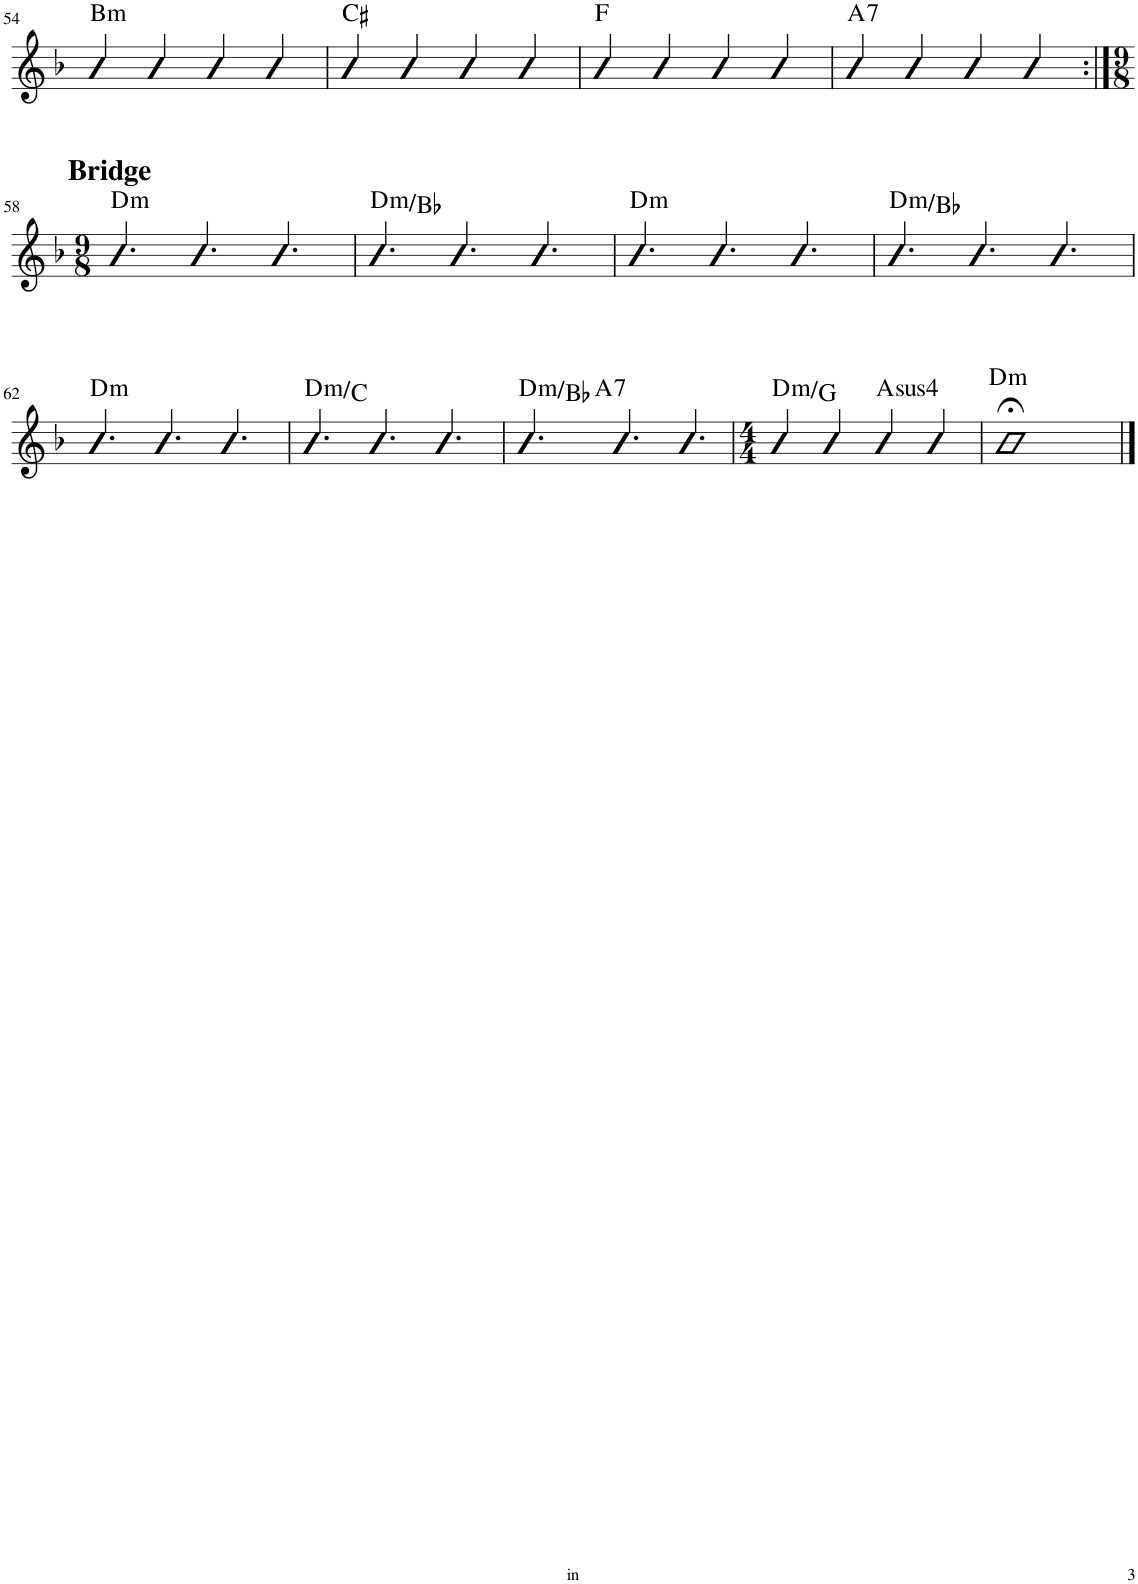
**kern	**harte
*part1	*part1
*staff1	*
*I"Guitare électrique	*
!!LO:PB:g=z
*clefG2	*
*k[b-]	*
*M4/4	*
=54	=54
!	!LO:H:kt=m
4G/	B:min
4G/	.
4G/	.
4G/	.
=55	=55
4Gn/	C#:maj
4G/	.
4G/	.
4G/	.
=56	=56
4G/	F:maj
4G/	.
4G/	.
4G/	.
=57	=57
!	!LO:H:kt=7
4G/	A:7
4G/	.
4G/	.
4G/	.
!!LO:LB:g=z
=58:|!	=58:|!
*M9/8	*
!LO:TX:a:B:t=Bridge	!LO:H:kt=m
4.G/	D:min
4.G/	.
4.G/	.
=59	=59
!	!LO:H:kt=m
4.G/	D:min/b6
4.G/	.
4.G/	.
=60	=60
!	!LO:H:kt=m
4.G/	D:min
4.G/	.
4.G/	.
=61	=61
!	!LO:H:kt=m
4.G/	D:min/b6
4.G/	.
4.G/	.
!!LO:LB:g=z
=62	=62
!	!LO:H:kt=m
4.G/	D:min
4.G/	.
4.G/	.
=63	=63
!	!LO:H:kt=m
4.G/	D:min/b7
4.G/	.
4.G/	.
=64	=64
!	!LO:H:kt=m
*^	*
4.G/	4ryy	D:min/b6
!	!	!LO:H:kt=7
.	2..ryy	A:7
4.G/	.	.
4.G/	.	.
*v	*v	*
=65	=65
*M4/4	*
*^	*
!	!	!LO:H:kt=m
*v	*v	*
4G/	D:min/4
4G/	.
!	!LO:H:kt=4
4G/	A:sus4
4G/	.
=66	=66
!	!LO:H:kt=m
1G;<	D:min
==	==
*-	*-
